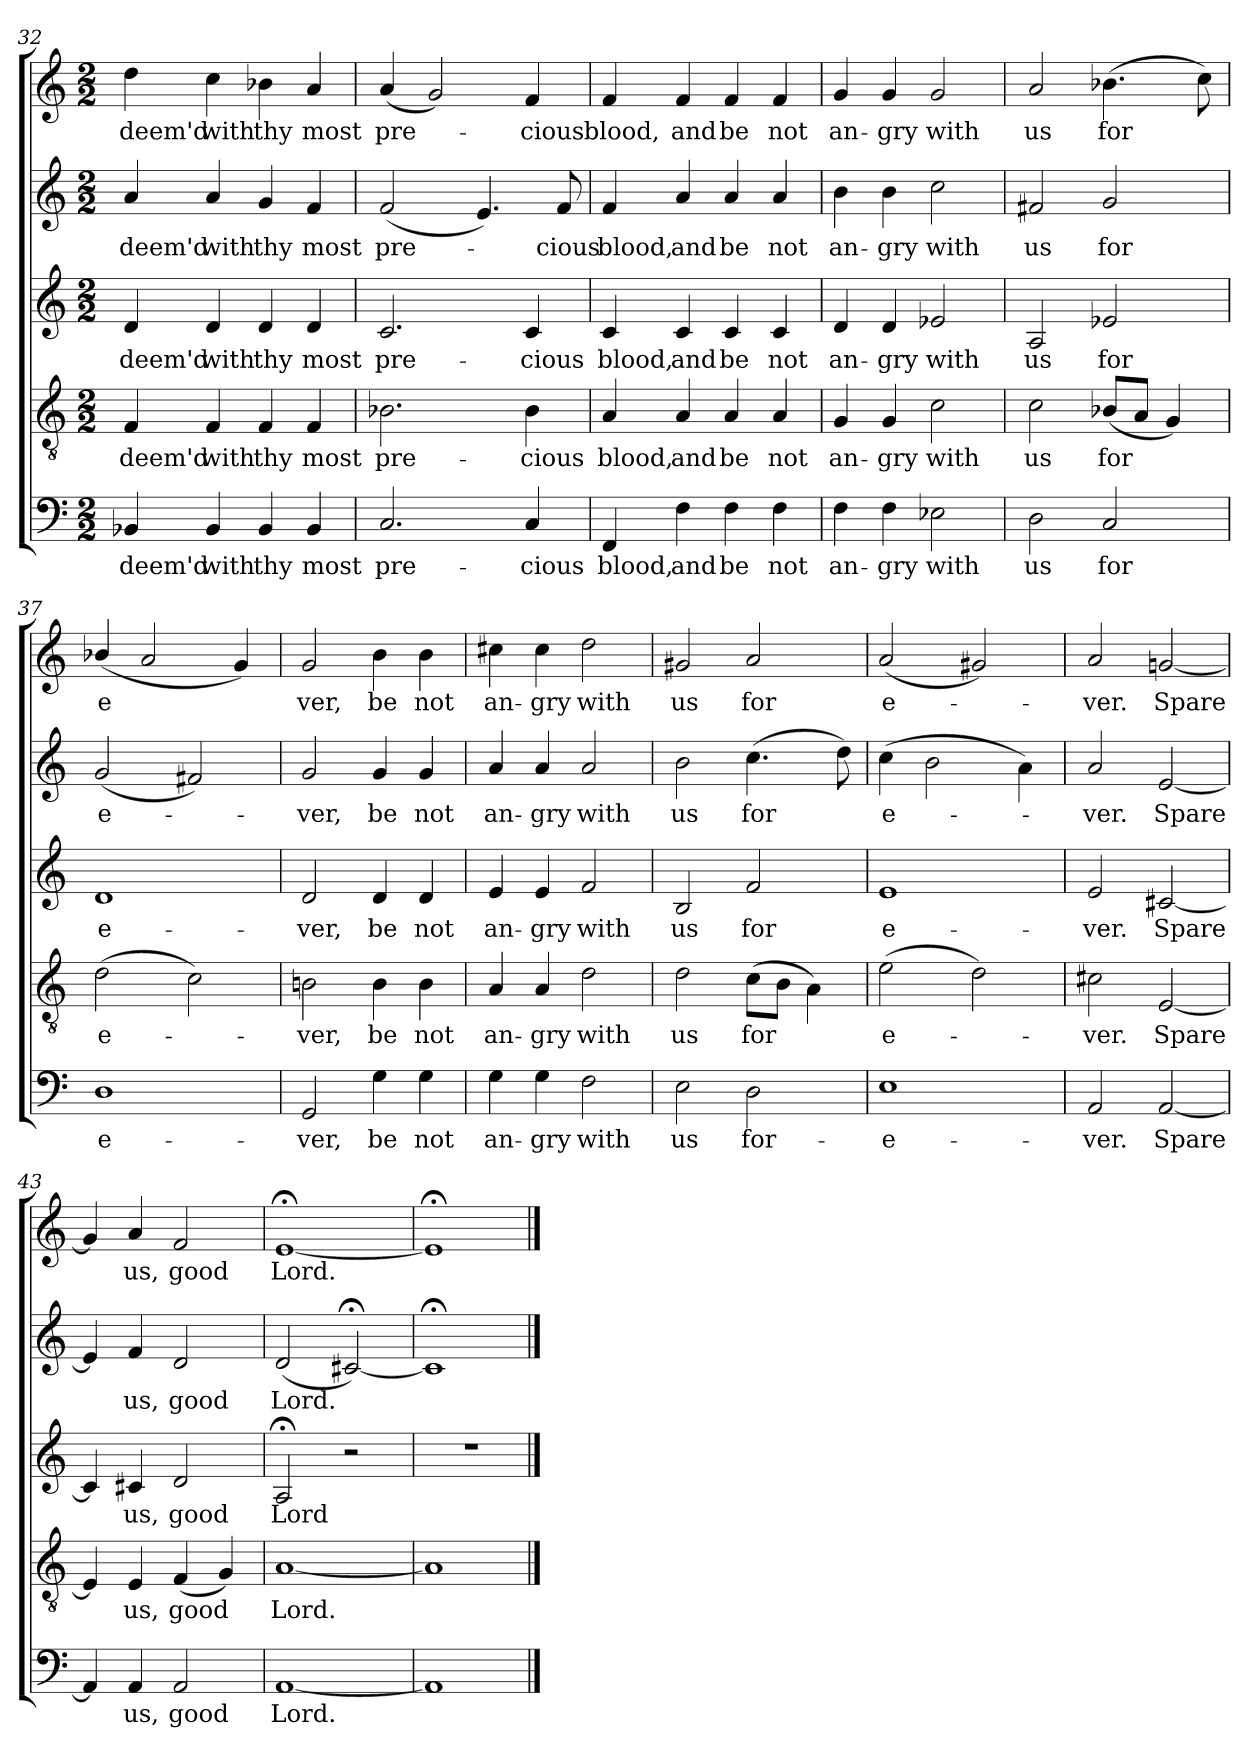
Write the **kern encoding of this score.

**kern	**text	**kern	**text	**kern	**text	**kern	**text	**kern	**text
*part5	*part5	*part4	*part4	*part3	*part3	*part2	*part2	*part1	*part1
*staff5	*staff5	*staff4	*staff4	*staff3	*staff3	*staff2	*staff2	*staff1	*staff1
*clefF4	*	*clefGv2	*	*clefG2	*	*clefG2	*	*clefG2	*
*k[]	*	*k[]	*	*k[]	*	*k[]	*	*k[]	*
*M2/2	*	*M2/2	*	*M2/2	*	*M2/2	*	*M2/2	*
=32	=32	=32	=32	=32	=32	=32	=32	=32	=32
4BB-X/	-deem'd	4F/	-deem'd	4d/	-deem'd	4a/	deem'd	4dd\	-deem'd
4BB-/	with	4F/	with	4d/	with	4a/	with	4cc\	with
4BB-/	thy	4F/	thy	4d/	thy	4g/	thy	4b-X\	thy
4BB-/	most	4F/	most	4d/	most	4f/	most	4a/	most
=33	=33	=33	=33	=33	=33	=33	=33	=33	=33
2.C/	pre-	2.B-X\	pre-	2.c/	pre-	(2f/	pre-	(4a/	pre-
.	.	.	.	.	.	.	.	2g/)	.
.	.	.	.	.	.	4.e/)	.	.	.
4C/	-cious	4B-\	-cious	4c/	-cious	.	.	4f/	-cious
.	.	.	.	.	.	8f/	-cious	.	.
=34	=34	=34	=34	=34	=34	=34	=34	=34	=34
4FF/	blood,	4A/	blood,	4c/	blood,	4f/	blood,	4f/	blood,
4F\	and	4A/	and	4c/	and	4a/	and	4f/	and
4F\	be	4A/	be	4c/	be	4a/	be	4f/	be
4F\	not	4A/	not	4c/	not	4a/	not	4f/	not
=35	=35	=35	=35	=35	=35	=35	=35	=35	=35
4F\	an-	4G/	an-	4d/	an-	4b\	an-	4g/	an-
4F\	-gry	4G/	-gry	4d/	-gry	4b\	-gry	4g/	-gry
2E-X\	with	2c\	with	2e-X/	with	2cc\	with	2g/	with
=36	=36	=36	=36	=36	=36	=36	=36	=36	=36
2D\	us	2c\	us	2A/	us	2f#X/	us	2a/	us
2C/	for	(8B-X/L	for	2e-X/	for	2g/	for	(4.b-X\	for
.	.	8A/J	.	.	.	.	.	.	.
.	.	4G/)	.	.	.	.	.	.	.
.	.	.	.	.	.	.	.	8cc\)	.
=37	=37	=37	=37	=37	=37	=37	=37	=37	=37
1D	e-	(2d\	e-	1d	e-	(2g/	e-	(4b-X/	e
.	.	.	.	.	.	.	.	2a/	.
.	.	2c\)	.	.	.	2f#X/)	.	.	.
.	.	.	.	.	.	.	.	4g/)	.
=38	=38	=38	=38	=38	=38	=38	=38	=38	=38
2GG/	-ver,	2Bn\	-ver,	2d/	-ver,	2g/	ver,	2g/	-ver,
4G\	be	4B\	be	4d/	be	4g/	be	4b\	be
4G\	not	4B\	not	4d/	not	4g/	not	4b\	not
=39	=39	=39	=39	=39	=39	=39	=39	=39	=39
4G\	an-	4A/	an-	4e/	an-	4a/	an-	4cc#X\	an-
4G\	-gry	4A/	-gry	4e/	-gry	4a/	-gry	4cc#\	-gry
2F\	with	2d\	with	2f/	with	2a/	with	2dd\	with
=40	=40	=40	=40	=40	=40	=40	=40	=40	=40
2E\	us	2d\	us	2B/	us	2b\	us	2g#X/	us
2D\	for-	(8c\L	for	2f/	for	(4.cc\	for	2a/	for
.	.	8B\J	.	.	.	.	.	.	.
.	.	4A\)	.	.	.	.	.	.	.
.	.	.	.	.	.	8dd\)	.	.	.
=41	=41	=41	=41	=41	=41	=41	=41	=41	=41
1E	-e-	(2e\	e-	1e	e-	(4cc\	-e-	(2a/	e-
.	.	.	.	.	.	2b\	.	.	.
.	.	2d\)	.	.	.	.	.	2g#X/)	.
.	.	.	.	.	.	4a\)	.	.	.
=42	=42	=42	=42	=42	=42	=42	=42	=42	=42
2AA/	-ver.	2c#X\	-ver.	2e/	-ver.	2a/	ver.	2a/	-ver.
[2AA/	Spare	[2E/	Spare	[2c#X/	Spare	[2e/	Spare	[2gn/	Spare
=43	=43	=43	=43	=43	=43	=43	=43	=43	=43
4AA/]	.	4E/]	.	4c#/]	.	4e/]	.	4g/]	.
4AA/	us,	4E/	us,	4c#X/	us,	4f/	us,	4a/	us,
2AA/	good	(4F/	good	2d/	good	2d/	good	2f/	good
.	.	4G/)	.	.	.	.	.	.	.
=44	=44	=44	=44	=44	=44	=44	=44	=44	=44
[1AA	Lord.	[1A	Lord.	2A;</	Lord	(2d/	Lord.	[1e;<	Lord.
.	.	.	.	2r	.	[2c#X;</)	.	.	.
=45	=45	=45	=45	=45	=45	=45	=45	=45	=45
1AA]	.	1A]	.	1r	.	1c#;<]	.	1e;<]	.
==	==	==	==	==	==	==	==	==	==
*-	*-	*-	*-	*-	*-	*-	*-	*-	*-
